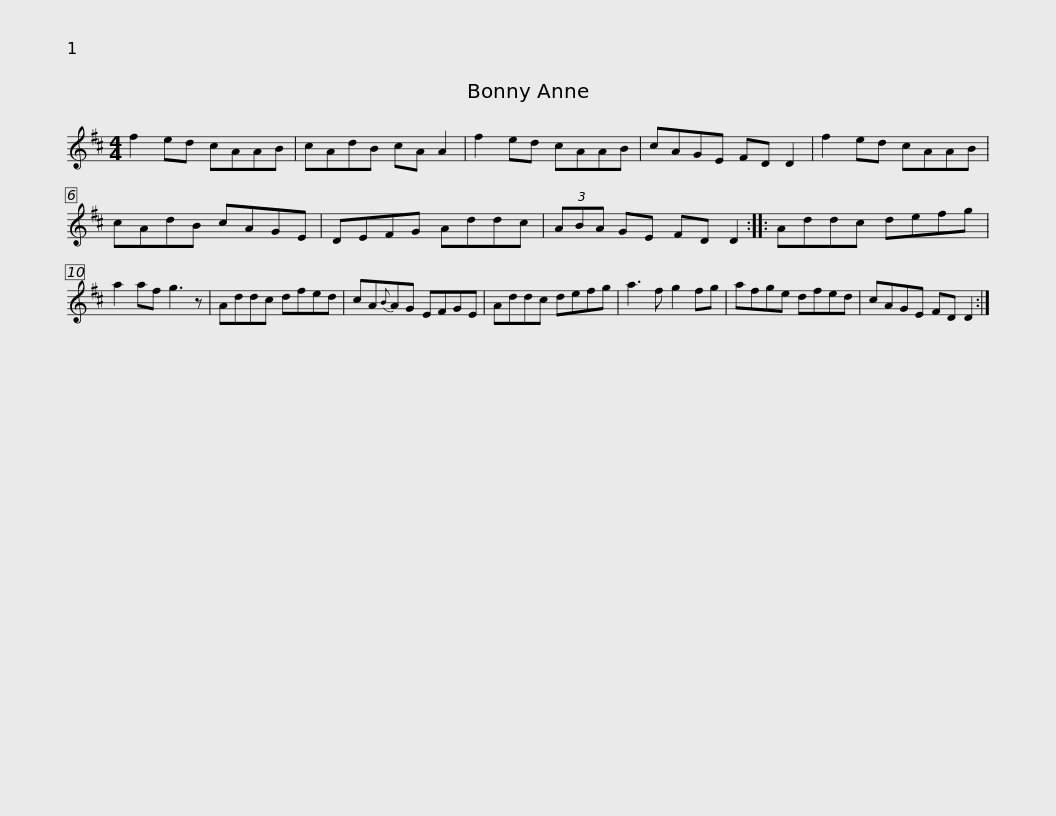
X:1
L:1/8
M:4/4
I:linebreak $
K:D
V:1 treble
V:1
 f2 ed cAAB | cAdB cA A2 | f2 ed cAAB | cAGE FD D2 | f2 ed cAAB | %5
 cAdB cAGE |$ DEFG Addc | (3ABA GE FD D2 :: Addc defg | a2 af g3 z | %10
 Addc dfed |$ cA{B}AG EFGE | Addc defg | a3 f g2 fg | afge dfed | %15
 cAGE FD D2 :| %16
